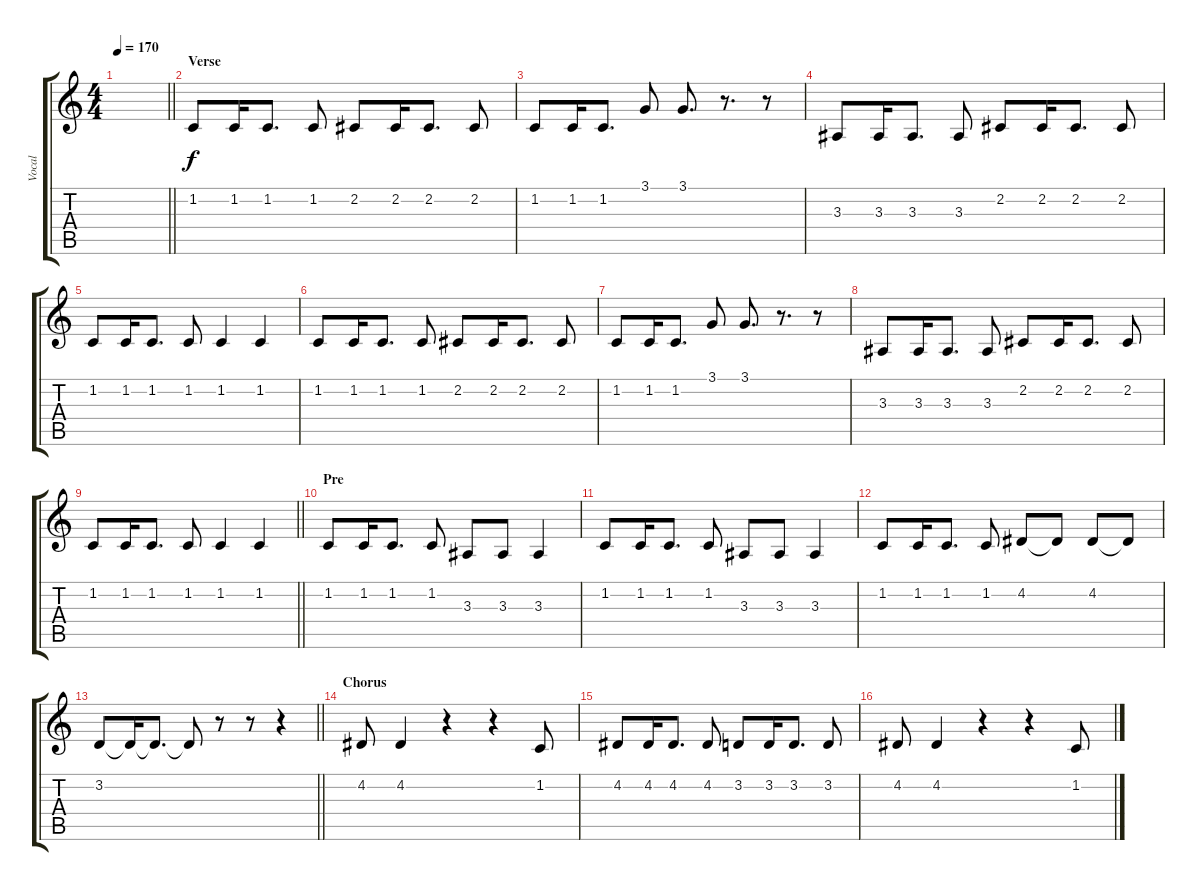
\track ("Vocal" "Vocal") {instrument trumpet}
\staff {score tabs}
\tuning (E4 B3 G3 D3 A2 E2) {hide}
\ts (4 4)
\tempo 170
\clef g2
\barLineRight lightlight
\ks c
|
\section ("" "Verse")
1.2.8 1.2.16 1.2.8{d} 1.2.8 2.2.8 2.2.16 2.2.8{d} 2.2.8 |
1.2.8 1.2.16 1.2.8{d} 3.1.8 3.1.8{d} r.8{d} r.8 |
3.3.8 3.3.16 3.3.8{d} 3.3.8 2.2.8 2.2.16 2.2.8{d} 2.2.8 |
1.2.8 1.2.16 1.2.8{d} 1.2.8 1.2.4 1.2.4 |
1.2.8 1.2.16 1.2.8{d} 1.2.8 2.2.8 2.2.16 2.2.8{d} 2.2.8 |
1.2.8 1.2.16 1.2.8{d} 3.1.8 3.1.8{d} r.8{d} r.8 |
3.3.8 3.3.16 3.3.8{d} 3.3.8 2.2.8 2.2.16 2.2.8{d} 2.2.8 |
\barLineRight lightlight
1.2.8 1.2.16 1.2.8{d} 1.2.8 1.2.4 1.2.4 |
\section ("" "Pre")
1.2.8 1.2.16 1.2.8{d} 1.2.8 3.3.8 3.3.8 3.3.4 |
1.2.8 1.2.16 1.2.8{d} 1.2.8 3.3.8 3.3.8 3.3.4 |
1.2.8 1.2.16 1.2.8{d} 1.2.8 4.2.8 4.2{t}.8 4.2.8 4.2{t}.8 |
\barLineRight lightlight
3.2.8 3.2{t}.16 3.2{t}.8{d} 3.2{t}.8 r.8 r.8 r.4 |
\section ("" "Chorus")
4.2.8 4.2.4 r.4 r.4 1.2.8 |
4.2.8 4.2.16 4.2.8{d} 4.2.8 3.2.8 3.2.16 3.2.8{d} 3.2.8 |
4.2.8 4.2.4 r.4 r.4 1.2.8
